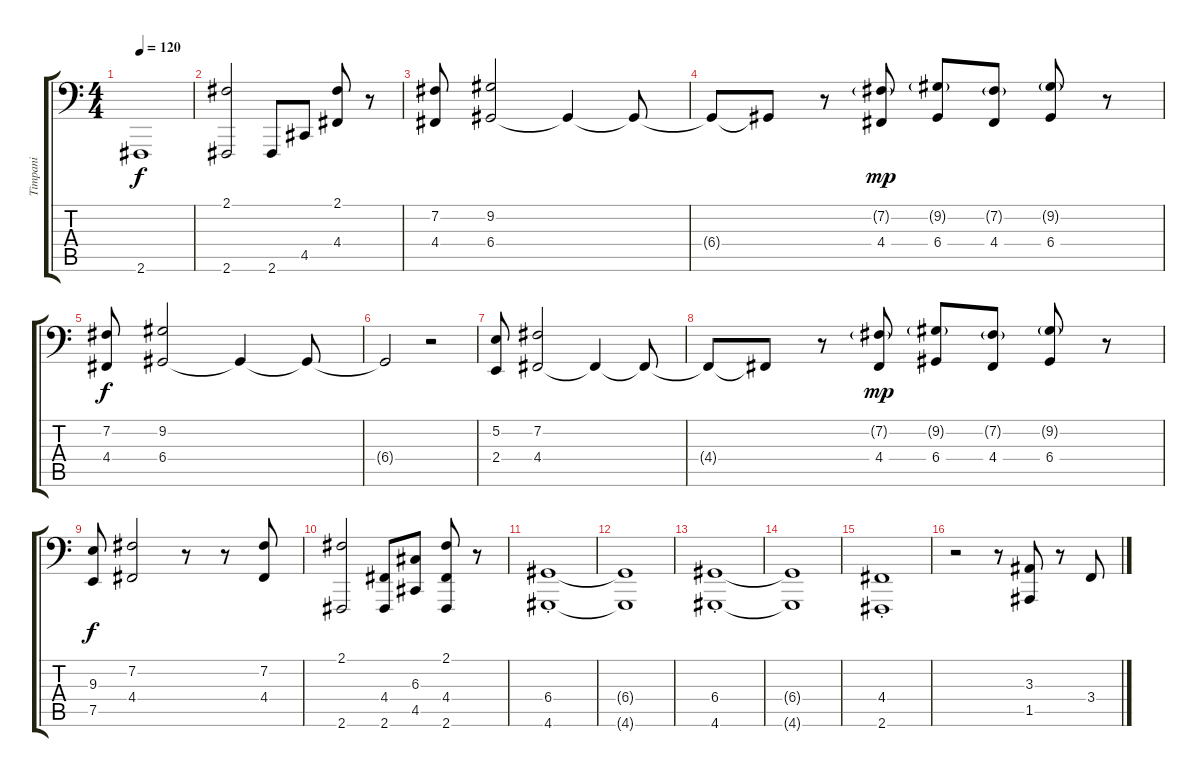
\track ("Timpani" "Timpani") {instrument timpani}
\staff {score tabs}
\tuning (E3 B2 G2 D2 A1 E1) {hide}
\ts (4 4)
\tempo 120
\clef f4
\ks c
2.6.1{dy f} |
(2.1 2.6).2 2.6.8 4.5.8 (2.1 4.4).8 r.8 |
(7.2 4.4).8 (9.2 6.4).2 6.4{t}.4 6.4{t}.8 |
6.4{t}.8 6.4{t}.8 r.8 (7.2{g} 4.4).8{dy mp} (9.2{g} 6.4).8 (7.2{g} 4.4).8 (9.2{g} 6.4).8 r.8 |
(7.2 4.4).8{dy f} (9.2 6.4).2 6.4{t}.4 6.4{t}.8 |
6.4{t}.2 r.2 |
(5.2 2.4).8 (7.2 4.4).2 4.4{t}.4 4.4{t}.8 |
4.4{t}.8 4.4{t}.8 r.8 (7.2{g} 4.4).8{dy mp} (9.2{g} 6.4).8 (7.2{g} 4.4).8 (9.2{g} 6.4).8 r.8 |
(9.3 7.5).8{dy f} (7.2 4.4).2 r.8 r.8 (7.2 4.4).8 |
(2.1 2.6).2 (4.4 2.6).8 (6.3 4.5).8 (2.1 4.4 2.6).8 r.8 |
(6.4{st} 4.6{st}).1 |
(6.4{t} 4.6{t}).1 |
(6.4{st} 4.6{st}).1 |
(6.4{t} 4.6{t}).1 |
(4.4{st} 2.6{st}).1 |
r.2 r.8 (3.3 1.5).8 r.8 3.4.8
